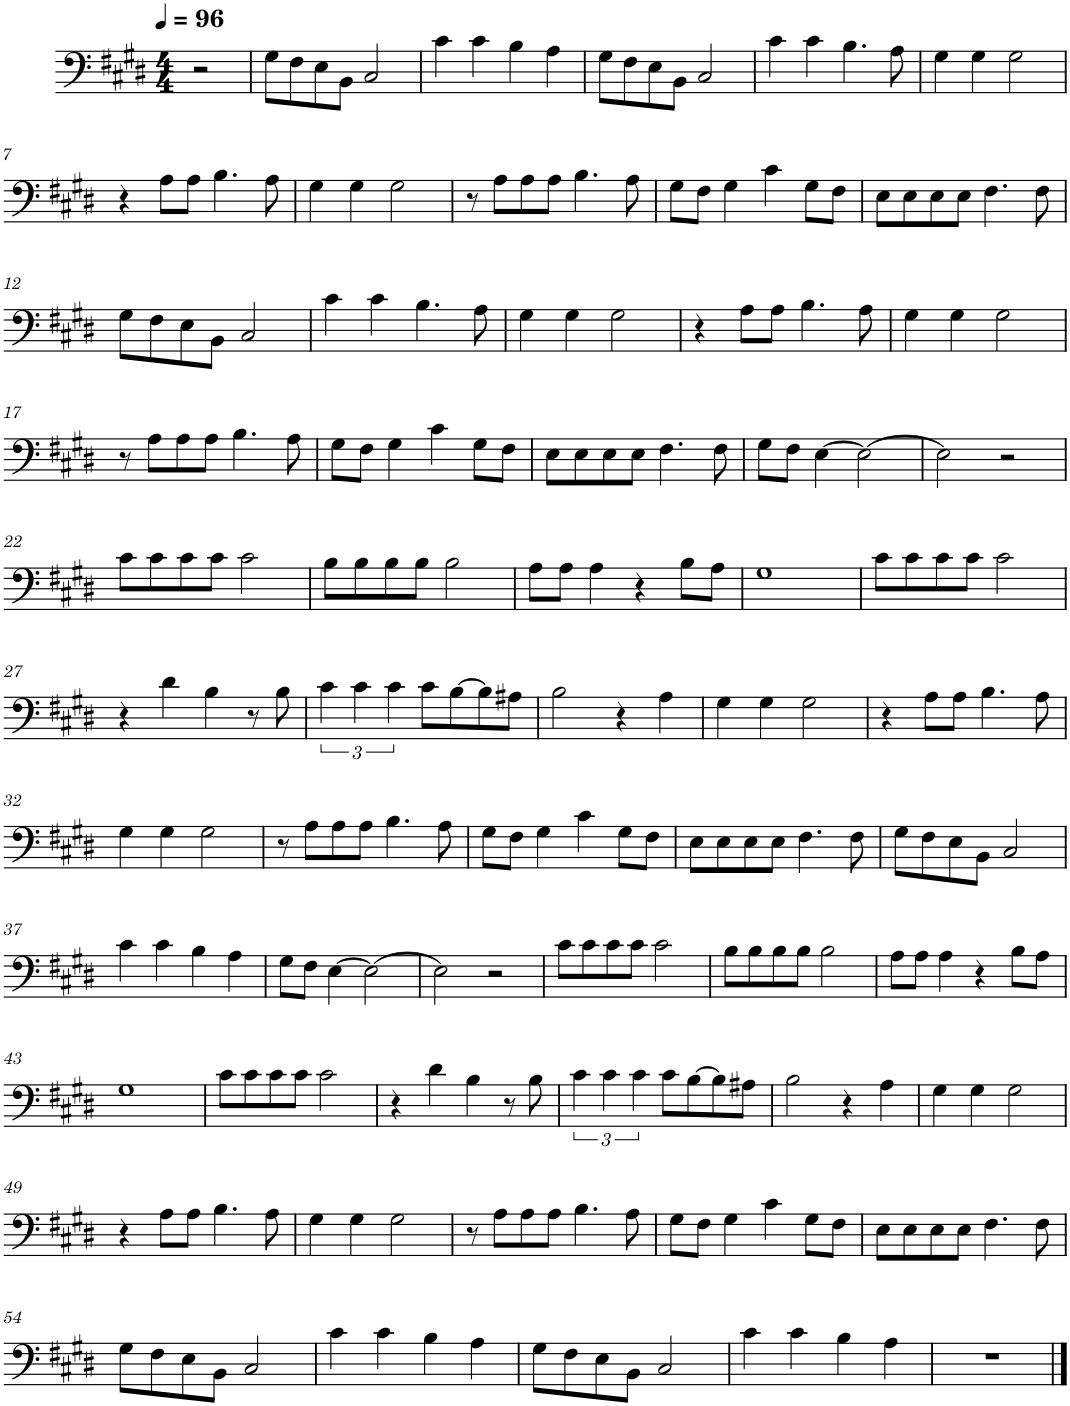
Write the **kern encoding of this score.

**kern
*part1
*staff1
*I"Piano
*I'Pno.
*clefF4
*k[f#c#g#d#]
*M4/4
*MM96
=1
2r
=2
8G#\L
8F#\
8E\
8BB\J
2C#/
=3
4c#\
4c#\
4B\
4A\
=4
8G#\L
8F#\
8E\
8BB\J
2C#/
=5
4c#\
4c#\
4.B\
8A\
=6
4G#\
4G#\
2G#\
!!LO:LB:g=z
=7
4r
8A\L
8A\J
4.B\
8A\
=8
4G#\
4G#\
2G#\
=9
8r
8A\L
8A\
8A\J
4.B\
8A\
=10
8G#\L
8F#\J
4G#\
4c#\
8G#\L
8F#\J
=11
8E\L
8E\
8E\
8E\J
4.F#\
8F#\
!!LO:LB:g=z
=12
8G#\L
8F#\
8E\
8BB\J
2C#/
=13
4c#\
4c#\
4.B\
8A\
=14
4G#\
4G#\
2G#\
=15
4r
8A\L
8A\J
4.B\
8A\
=16
4G#\
4G#\
2G#\
!!LO:LB:g=z
=17
8r
8A\L
8A\
8A\J
4.B\
8A\
=18
8G#\L
8F#\J
4G#\
4c#\
8G#\L
8F#\J
=19
8E\L
8E\
8E\
8E\J
4.F#\
8F#\
=20
8G#\L
8F#\J
[4E\
2E\_
=21
2E\]
2r
!!LO:LB:g=z
=22
8c#\L
8c#\
8c#\
8c#\J
2c#\
=23
8B\L
8B\
8B\
8B\J
2B\
=24
8A\L
8A\J
4A\
4r
8B\L
8A\J
=25
1G#
=26
8c#\L
8c#\
8c#\
8c#\J
2c#\
!!LO:LB:g=z
=27
4r
4d#\
4B\
8r
8B\
=28
6c#\
6c#\
6c#\
8c#\L
[8B\
8B\]
8A#X\J
=29
2B\
4r
4A\
=30
4G#\
4G#\
2G#\
=31
4r
8A\L
8A\J
4.B\
8A\
!!LO:LB:g=z
=32
4G#\
4G#\
2G#\
=33
8r
8A\L
8A\
8A\J
4.B\
8A\
=34
8G#\L
8F#\J
4G#\
4c#\
8G#\L
8F#\J
=35
8E\L
8E\
8E\
8E\J
4.F#\
8F#\
=36
8G#\L
8F#\
8E\
8BB\J
2C#/
!!LO:LB:g=z
=37
4c#\
4c#\
4B\
4A\
=38
8G#\L
8F#\J
[4E\
2E\_
=39
2E\]
2r
=40
8c#\L
8c#\
8c#\
8c#\J
2c#\
=41
8B\L
8B\
8B\
8B\J
2B\
=42
8A\L
8A\J
4A\
4r
8B\L
8A\J
!!LO:LB:g=z
=43
1G#
=44
8c#\L
8c#\
8c#\
8c#\J
2c#\
=45
4r
4d#\
4B\
8r
8B\
=46
6c#\
6c#\
6c#\
8c#\L
[8B\
8B\]
8A#X\J
=47
2B\
4r
4A\
=48
4G#\
4G#\
2G#\
!!LO:LB:g=z
=49
4r
8A\L
8A\J
4.B\
8A\
=50
4G#\
4G#\
2G#\
=51
8r
8A\L
8A\
8A\J
4.B\
8A\
=52
8G#\L
8F#\J
4G#\
4c#\
8G#\L
8F#\J
=53
8E\L
8E\
8E\
8E\J
4.F#\
8F#\
!!LO:LB:g=z
=54
8G#\L
8F#\
8E\
8BB\J
2C#/
=55
4c#\
4c#\
4B\
4A\
=56
8G#\L
8F#\
8E\
8BB\J
2C#/
=57
4c#\
4c#\
4B\
4A\
=58
1r
==
*-
